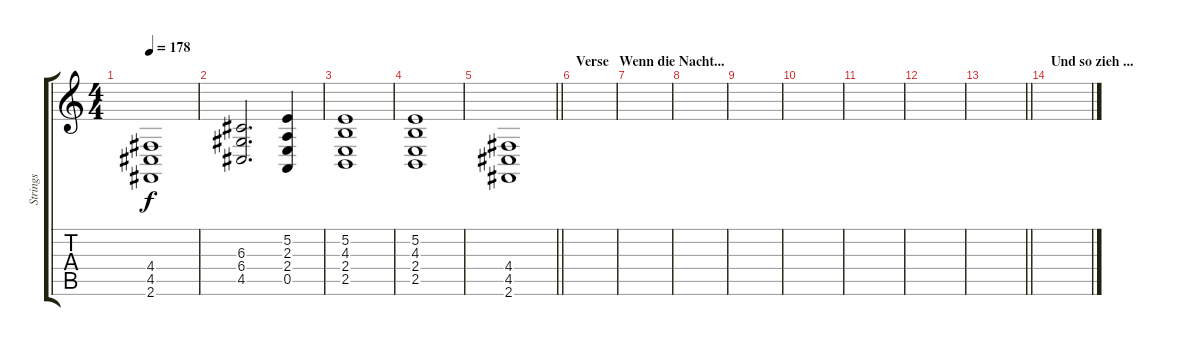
\track ("Strings" "Strings") {instrument stringensemble1}
\staff {score tabs}
\tuning (E4 B3 G3 D3 A2 E2) {hide}
\ts (4 4)
\tempo 178
\clef g2
\ks c
(4.4 4.5 2.6).1{dy f} |
(6.3 6.4 4.5).2{d} (5.2 2.3 2.4 0.5).4 |
(5.2 4.3 2.4 2.5).1 |
(5.2 4.3 2.4 2.5).1 |
\barLineRight lightlight
(4.4 4.5 2.6).1 |
\section ("" "Verse   Wenn die Nacht...")
|
|
|
|
|
|
|
\barLineRight lightlight
|
\section ("" "Und so zieh ...")
